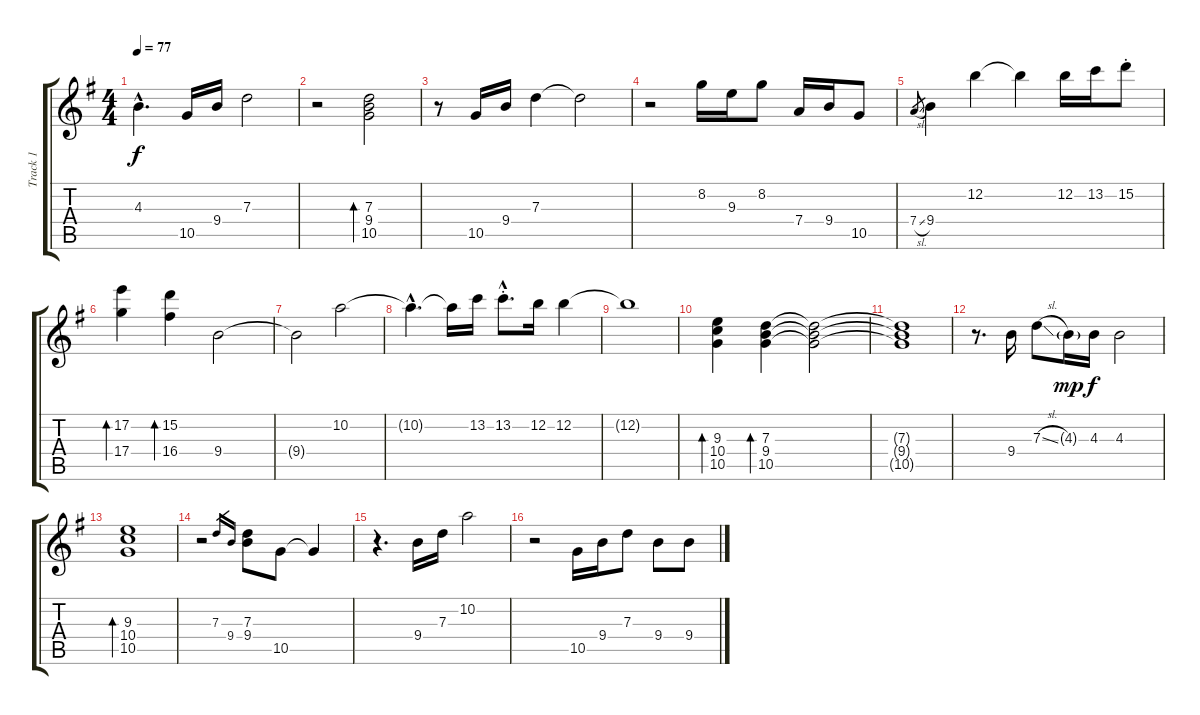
\track ("Track 1" "Track 1") {instrument acousticguitarnylon}
\staff {score tabs}
\tuning (E4 B3 G3 D3 A2 E2) {hide}
\ts (4 4)
\tempo 77
\clef g2
\ks g
4.3{hac t}.4{d dy f} 10.5.16 9.4.16 7.3.2 |
r.2 (7.3 9.4 10.5).2{bd 240} |
r.8 10.5.16 9.4.16 7.3.4 7.3{t}.2 |
r.2 8.2.16 9.3.16 8.2.8 7.4.16 9.4.16 10.5.8 |
7.4{sl}.8{gr} 9.4.4 12.2.4 12.2{t}.4 12.2.16 13.2.16 15.2{st}.8 |
(17.2 17.4).4{bd 240} (15.2 16.4).4{bd 240} 9.4.2 |
9.4{t}.2 10.2.2 |
10.2{hac t}.4{d} 10.2{t}.16 13.2.16 13.2{hac st}.8{d} 12.2.16 12.2.4 |
12.2{t}.1 |
(9.3 10.4 10.5).4{bd 240} (7.3 9.4 10.5).4{bd 240} (7.3{t} 9.4{t} 10.5{t}).2 |
(7.3{t} 9.4{t} 10.5{t}).1 |
r.8{d} 9.4.16 7.3{sl}.8 4.3{g}.16{dy mp} 4.3.16{dy f} 4.3.2 |
(9.3 10.4 10.5).1{bd 60} |
r.2 7.3.16{gr} 9.4.16{gr} (7.3 9.4).8 10.5.8 10.5{t}.4 |
r.4{d} 9.4.16 7.3.16 10.2.2 |
r.2 10.5.16 9.4.16 7.3.8 9.4.8 9.4.8
